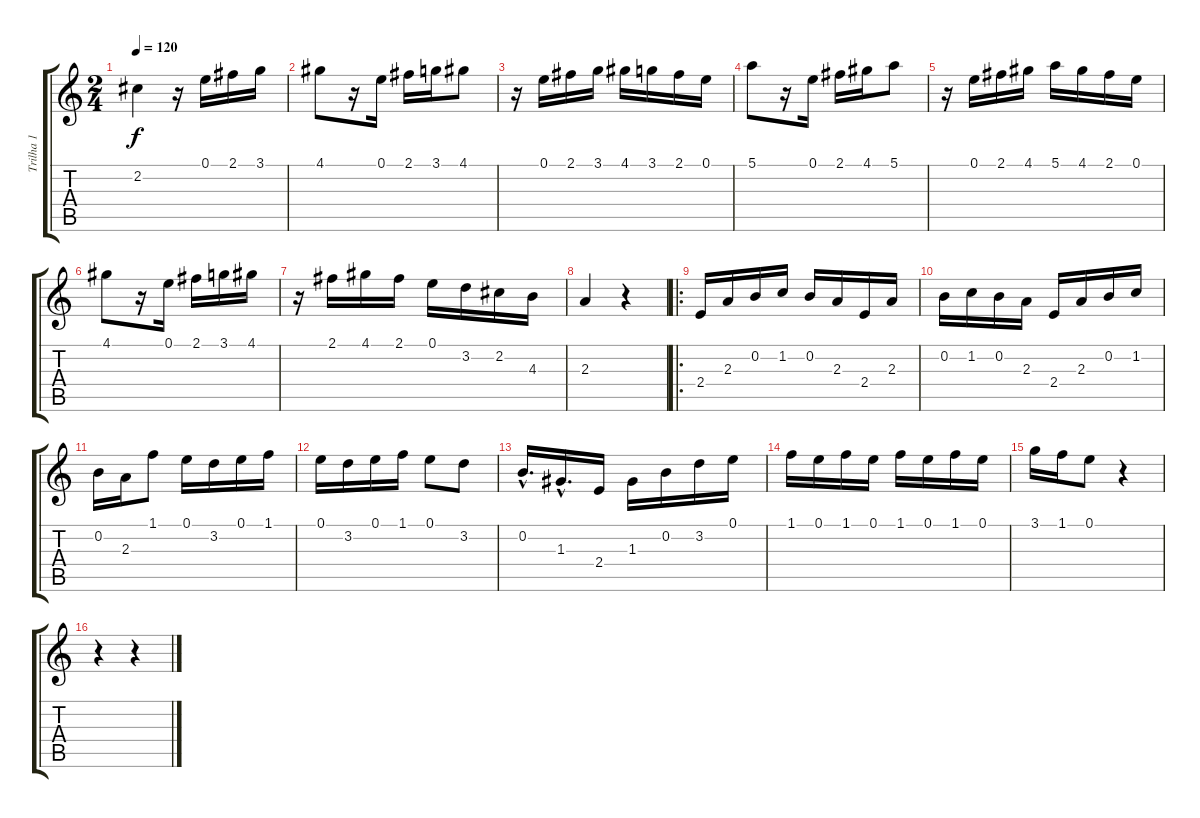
\track ("Trilha 1" "Trilha 1") {instrument acousticguitarnylon}
\staff {score tabs}
\tuning (E4 B3 G3 D3 A2 E2) {hide}
\ts (2 4)
\tempo 120
\clef g2
\ks c
2.2{t}.4{dy f} r.16 0.1.16 2.1.16 3.1.16 |
4.1.8 r.16 0.1.16 2.1.16 3.1.16 4.1.8 |
r.16 0.1.16 2.1.16 3.1.16 4.1.16 3.1.16 2.1.16 0.1.16 |
5.1.8 r.16 0.1.16 2.1.16 4.1.16 5.1.8 |
r.16 0.1.16 2.1.16 4.1.16 5.1.16 4.1.16 2.1.16 0.1.16 |
4.1.8 r.16 0.1.16 2.1.16 3.1.16 4.1.16 |
r.16 2.1.16 4.1.16 2.1.16 0.1.16 3.2.16 2.2.16 4.3.16 |
2.3.4 r.4 |
\ro
2.4.16 2.3.16 0.2.16 1.2.16 0.2.16 2.3.16 2.4.16 2.3.16 |
0.2.16 1.2.16 0.2.16 2.3.16 2.4.16 2.3.16 0.2.16 1.2.16 |
0.2.16 2.3.16 1.1.8 0.1.16 3.2.16 0.1.16 1.1.16 |
0.1.16 3.2.16 0.1.16 1.1.16 0.1.8 3.2.8 |
0.2{hac}.16{d} 1.3{hac}.16{d} 2.4.16 1.3.16 0.2.16 3.2.16 0.1.16 |
1.1.16 0.1.16 1.1.16 0.1.16 1.1.16 0.1.16 1.1.16 0.1.16 |
3.1.16 1.1.16 0.1.8 r.4 |
r.4 r.4
